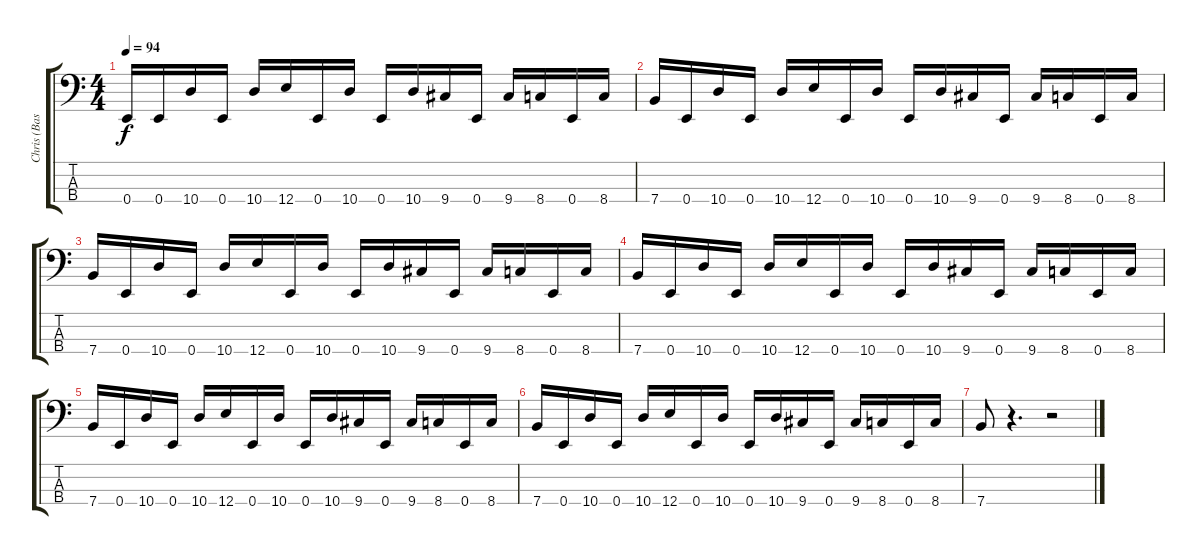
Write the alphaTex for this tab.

\track ("Chris (Bass - Fuzz)" "Chris (Bas") {instrument electricbassfinger}
\staff {score tabs}
\tuning (G2 D2 A1 E1) {hide}
\ts (4 4)
\tempo 94
\clef f4
\ks c
0.4.16{dy f} 0.4.16 10.4.16 0.4.16 10.4.16 12.4.16 0.4.16 10.4.16 0.4.16 10.4.16 9.4.16 0.4.16 9.4.16 8.4.16 0.4.16 8.4.16 |
7.4.16 0.4.16 10.4.16 0.4.16 10.4.16 12.4.16 0.4.16 10.4.16 0.4.16 10.4.16 9.4.16 0.4.16 9.4.16 8.4.16 0.4.16 8.4.16 |
7.4.16 0.4.16 10.4.16 0.4.16 10.4.16 12.4.16 0.4.16 10.4.16 0.4.16 10.4.16 9.4.16 0.4.16 9.4.16 8.4.16 0.4.16 8.4.16 |
7.4.16 0.4.16 10.4.16 0.4.16 10.4.16 12.4.16 0.4.16 10.4.16 0.4.16 10.4.16 9.4.16 0.4.16 9.4.16 8.4.16 0.4.16 8.4.16 |
7.4.16 0.4.16 10.4.16 0.4.16 10.4.16 12.4.16 0.4.16 10.4.16 0.4.16 10.4.16 9.4.16 0.4.16 9.4.16 8.4.16 0.4.16 8.4.16 |
7.4.16 0.4.16 10.4.16 0.4.16 10.4.16 12.4.16 0.4.16 10.4.16 0.4.16 10.4.16 9.4.16 0.4.16 9.4.16 8.4.16 0.4.16 8.4.16 |
7.4.8 r.4{d} r.2
